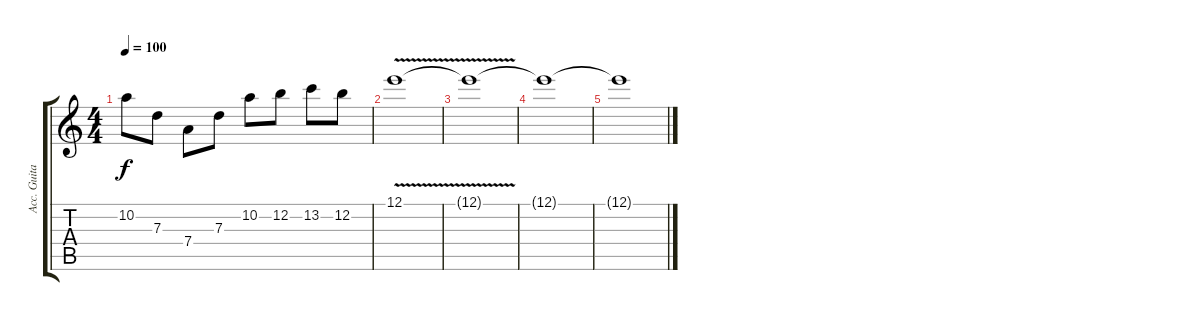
\track ("Acc. Guitar" "Acc. Guita") {instrument overdrivenguitar}
\staff {score tabs}
\tuning (E4 B3 G3 D3 A2 D2) {hide}
\ts (4 4)
\tempo 100
\clef g2
\ks c
10.2.8{dy f} 7.3.8 7.4.8 7.3.8 10.2.8 12.2.8 13.2.8 12.2.8 |
12.1{v}.1 |
12.1{t}.1 |
12.1{t}.1 |
12.1{t}.1
